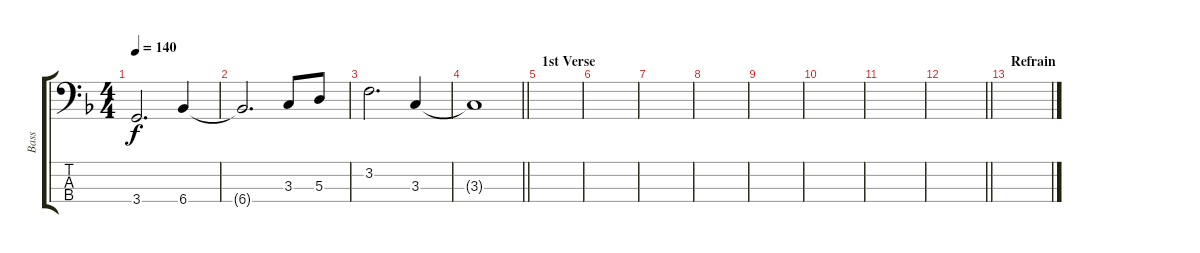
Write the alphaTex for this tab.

\track ("Bass" "Bass") {instrument electricbassfinger}
\staff {score tabs}
\tuning (G2 D2 A1 E1) {hide}
\ts (4 4)
\tempo 140
\clef f4
\ks f
3.4.2{d dy f} 6.4.4 |
6.4{t}.2{d} 3.3.8 5.3.8 |
3.2.2{d} 3.3.4 |
\barLineRight lightlight
3.3{t}.1 |
\section ("" "1st Verse")
|
|
|
|
|
|
|
\barLineRight lightlight
|
\section ("" "Refrain")
